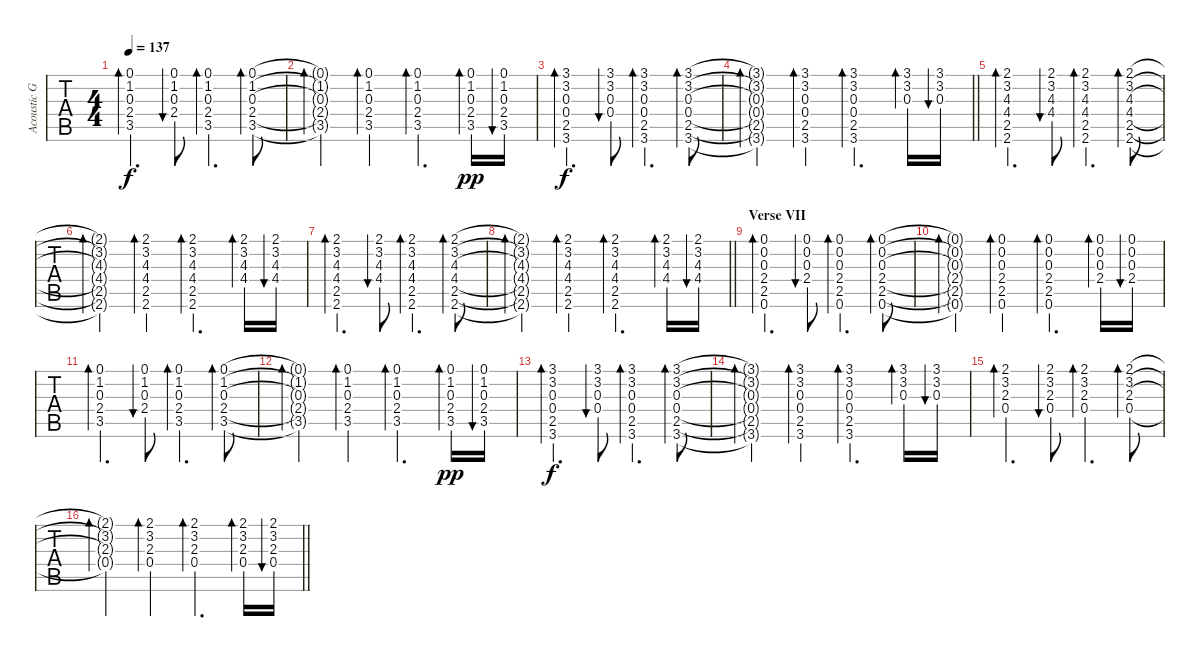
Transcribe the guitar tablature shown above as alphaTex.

\track ("Acoustic Guitar II" "Acoustic G") {instrument acousticguitarsteel}
\staff {tabs}
\tuning (Eb4 Bb3 Gb3 Db3 Ab2 Eb2) {hide}
\ts (4 4)
\tempo 137
\clef g2
\ks ebminor
(0.1 1.2 0.3 2.4 3.5).4{d bd 30 dy f} (0.1 1.2 0.3 2.4).8{bu 60} (0.1 1.2 0.3 2.4 3.5).4{d bd 60} (0.1 1.2 0.3 2.4 3.5).8{bd 60} |
(0.1{t} 1.2{t} 0.3{t} 2.4{t} 3.5{t}).4{bd 30} (0.1 1.2 0.3 2.4 3.5).4{bd 60} (0.1 1.2 0.3 2.4 3.5).4{d bd 60} (0.1 1.2 0.3 2.4 3.5).16{bd 30 dy pp} (0.1 1.2 0.3 2.4 3.5).16{bu 30} |
(3.1 3.2 0.3 0.4 2.5 3.6).4{d bd 30 dy f} (3.1 3.2 0.3 0.4).8{bu 60} (3.1 3.2 0.3 0.4 2.5 3.6).4{d bd 60} (3.1 3.2 0.3 0.4 2.5 3.6).8{bd 60} |
\barLineRight lightlight
(3.1{t} 3.2{t} 0.3{t} 0.4{t} 2.5{t} 3.6{t}).4{bd 30} (3.1 3.2 0.3 0.4 2.5 3.6).4{bd 60} (3.1 3.2 0.3 0.4 2.5 3.6).4{d bd 60} (3.1 3.2 0.3).16{bd 30} (3.1 3.2 0.3).16{bu 30} |
(2.1 3.2 4.3 4.4 2.5 2.6).4{d bd 30} (2.1 3.2 4.3 4.4).8{bu 60} (2.1 3.2 4.3 4.4 2.5 2.6).4{d bd 60} (2.1 3.2 4.3 4.4 2.5 2.6).8{bd 60} |
(2.1{t} 3.2{t} 4.3{t} 4.4{t} 2.5{t} 2.6{t}).4{bd 30} (2.1 3.2 4.3 4.4 2.5 2.6).4{bd 60} (2.1 3.2 4.3 4.4 2.5 2.6).4{d bd 60} (2.1 3.2 4.3 4.4).16{bd 30} (2.1 3.2 4.3 4.4).16{bu 30} |
(2.1 3.2 4.3 4.4 2.5 2.6).4{d bd 30} (2.1 3.2 4.3 4.4).8{bu 60} (2.1 3.2 4.3 4.4 2.5 2.6).4{d bd 60} (2.1 3.2 4.3 4.4 2.5 2.6).8{bd 60} |
\barLineRight lightlight
(2.1{t} 3.2{t} 4.3{t} 4.4{t} 2.5{t} 2.6{t}).4{bd 30} (2.1 3.2 4.3 4.4 2.5 2.6).4{bd 60} (2.1 3.2 4.3 4.4 2.5 2.6).4{d bd 60} (2.1 3.2 4.3 4.4).16{bd 30} (2.1 3.2 4.3 4.4).16{bu 30} |
\section ("" "Verse VII")
(0.1 0.2 0.3 2.4 2.5 0.6).4{d bd 30} (0.1 0.2 0.3 2.4).8{bu 60} (0.1 0.2 0.3 2.4 2.5 0.6).4{d bd 60} (0.1 0.2 0.3 2.4 2.5 0.6).8{bd 60} |
(0.1{t} 0.2{t} 0.3{t} 2.4{t} 2.5{t} 0.6{t}).4{bd 30} (0.1 0.2 0.3 2.4 2.5 0.6).4{bd 60} (0.1 0.2 0.3 2.4 2.5 0.6).4{d bd 60} (0.1 0.2 0.3 2.4).16{bd 30} (0.1 0.2 0.3 2.4).16{bu 30} |
(0.1 1.2 0.3 2.4 3.5).4{d bd 30} (0.1 1.2 0.3 2.4).8{bu 60} (0.1 1.2 0.3 2.4 3.5).4{d bd 60} (0.1 1.2 0.3 2.4 3.5).8{bd 60} |
(0.1{t} 1.2{t} 0.3{t} 2.4{t} 3.5{t}).4{bd 30} (0.1 1.2 0.3 2.4 3.5).4{bd 60} (0.1 1.2 0.3 2.4 3.5).4{d bd 60} (0.1 1.2 0.3 2.4 3.5).16{bd 30 dy pp} (0.1 1.2 0.3 2.4 3.5).16{bu 30} |
(3.1 3.2 0.3 0.4 2.5 3.6).4{d bd 30 dy f} (3.1 3.2 0.3 0.4).8{bu 60} (3.1 3.2 0.3 0.4 2.5 3.6).4{d bd 60} (3.1 3.2 0.3 0.4 2.5 3.6).8{bd 60} |
(3.1{t} 3.2{t} 0.3{t} 0.4{t} 2.5{t} 3.6{t}).4{bd 30} (3.1 3.2 0.3 0.4 2.5 3.6).4{bd 60} (3.1 3.2 0.3 0.4 2.5 3.6).4{d bd 60} (3.1 3.2 0.3).16{bd 30} (3.1 3.2 0.3).16{bu 30} |
(2.1 3.2 2.3 0.4).4{d bd 30} (2.1 3.2 2.3 0.4).8{bu 60} (2.1 3.2 2.3 0.4).4{d bd 60} (2.1 3.2 2.3 0.4).8{bd 60} |
\barLineRight lightlight
(2.1{t} 3.2{t} 2.3{t} 0.4{t}).4{bd 30} (2.1 3.2 2.3 0.4).4{bd 60} (2.1 3.2 2.3 0.4).4{d bd 60} (2.1 3.2 2.3 0.4).16{bd 30} (2.1 3.2 2.3 0.4).16{bu 30}
